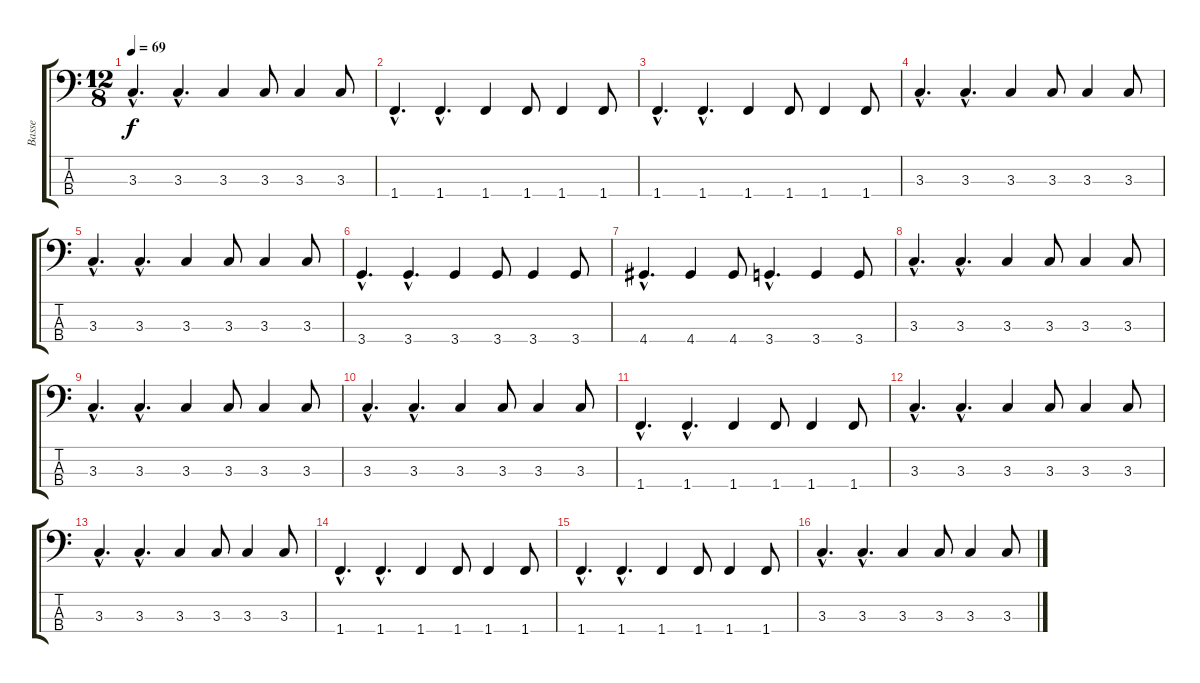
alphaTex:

\track ("Basse" "Basse") {instrument electricbassfinger}
\staff {score tabs}
\tuning (G2 D2 A1 E1) {hide}
\ts (12 8)
\tempo 69
\clef f4
\ks c
3.3{hac}.4{d dy f} 3.3{hac}.4{d} 3.3.4 3.3.8 3.3.4 3.3.8 |
1.4{hac}.4{d} 1.4{hac}.4{d} 1.4.4 1.4.8 1.4.4 1.4.8 |
1.4{hac}.4{d} 1.4{hac}.4{d} 1.4.4 1.4.8 1.4.4 1.4.8 |
3.3{hac}.4{d} 3.3{hac}.4{d} 3.3.4 3.3.8 3.3.4 3.3.8 |
3.3{hac}.4{d} 3.3{hac}.4{d} 3.3.4 3.3.8 3.3.4 3.3.8 |
3.4{hac}.4{d} 3.4{hac}.4{d} 3.4.4 3.4.8 3.4.4 3.4.8 |
4.4{hac}.4{d} 4.4.4 4.4.8 3.4{hac}.4{d} 3.4.4 3.4.8 |
3.3{hac}.4{d} 3.3{hac}.4{d} 3.3.4 3.3.8 3.3.4 3.3.8 |
3.3{hac}.4{d} 3.3{hac}.4{d} 3.3.4 3.3.8 3.3.4 3.3.8 |
3.3{hac}.4{d} 3.3{hac}.4{d} 3.3.4 3.3.8 3.3.4 3.3.8 |
1.4{hac}.4{d} 1.4{hac}.4{d} 1.4.4 1.4.8 1.4.4 1.4.8 |
3.3{hac}.4{d} 3.3{hac}.4{d} 3.3.4 3.3.8 3.3.4 3.3.8 |
3.3{hac}.4{d} 3.3{hac}.4{d} 3.3.4 3.3.8 3.3.4 3.3.8 |
1.4{hac}.4{d} 1.4{hac}.4{d} 1.4.4 1.4.8 1.4.4 1.4.8 |
1.4{hac}.4{d} 1.4{hac}.4{d} 1.4.4 1.4.8 1.4.4 1.4.8 |
3.3{hac}.4{d} 3.3{hac}.4{d} 3.3.4 3.3.8 3.3.4 3.3.8
